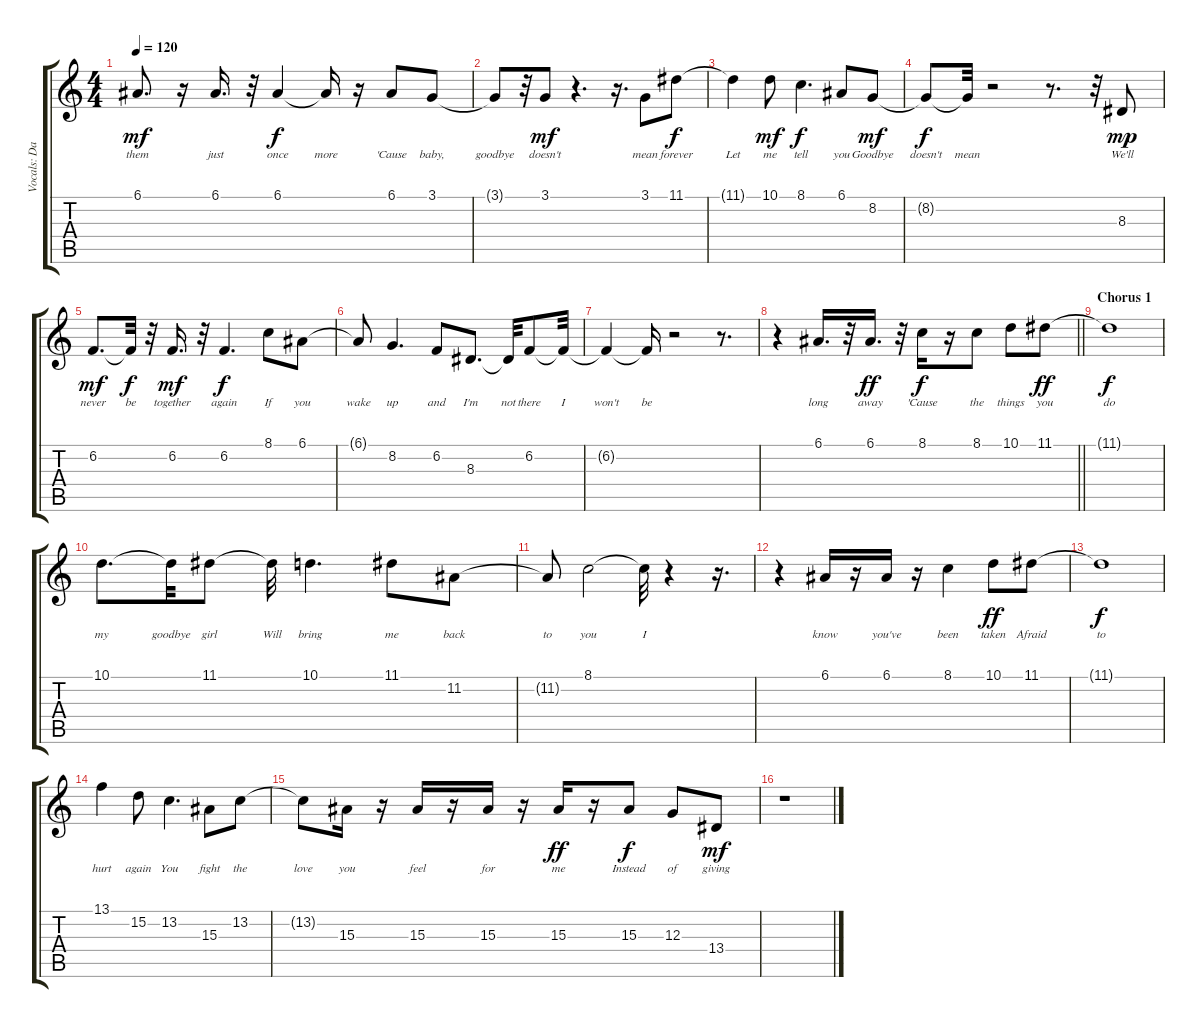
\track ("Vocals: David Gates" "Vocals: Da") {instrument sopranosax}
\staff {score tabs}
\tuning (E4 B3 G3 D3 A2 E2) {hide}
\ts (4 4)
\tempo 120
\clef g2
\ks c
6.1.8{d lyrics (0 "them") lyrics (1 "") lyrics (2 "") lyrics (3 "") lyrics (4 "") dy mf} r.16 6.1.16{d lyrics (0 "just") lyrics (1 "") lyrics (2 "") lyrics (3 "") lyrics (4 "")} r.32 6.1.4{lyrics (0 "once") lyrics (1 "") lyrics (2 "") lyrics (3 "") lyrics (4 "") dy f} 6.1{t}.16{lyrics (0 "more") lyrics (1 "") lyrics (2 "") lyrics (3 "") lyrics (4 "")} r.16 6.1.8{lyrics (0 "'Cause") lyrics (1 "") lyrics (2 "") lyrics (3 "") lyrics (4 "")} 3.1.8{lyrics (0 "baby,") lyrics (1 "") lyrics (2 "") lyrics (3 "") lyrics (4 "")} |
3.1{t}.8{lyrics (0 "goodbye") lyrics (1 "") lyrics (2 "") lyrics (3 "") lyrics (4 "")} r.32 3.1.8{lyrics (0 "doesn't") lyrics (1 "") lyrics (2 "") lyrics (3 "") lyrics (4 "") dy mf} r.4{d} r.16{d} 3.1.8{lyrics (0 "mean") lyrics (1 "") lyrics (2 "") lyrics (3 "") lyrics (4 "")} 11.1.8{lyrics (0 "forever") lyrics (1 "") lyrics (2 "") lyrics (3 "") lyrics (4 "") dy f} |
11.1{t}.4{lyrics (0 "Let") lyrics (1 "") lyrics (2 "") lyrics (3 "") lyrics (4 "")} 10.1.8{lyrics (0 "me") lyrics (1 "") lyrics (2 "") lyrics (3 "") lyrics (4 "") dy mf} 8.1.4{d lyrics (0 "tell") lyrics (1 "") lyrics (2 "") lyrics (3 "") lyrics (4 "") dy f} 6.1.8{lyrics (0 "you") lyrics (1 "") lyrics (2 "") lyrics (3 "") lyrics (4 "")} 8.2.8{lyrics (0 "Goodbye") lyrics (1 "") lyrics (2 "") lyrics (3 "") lyrics (4 "") dy mf} |
8.2{t}.8{lyrics (0 "doesn't") lyrics (1 "") lyrics (2 "") lyrics (3 "") lyrics (4 "") dy f} 8.2{t}.32{lyrics (0 "mean") lyrics (1 "") lyrics (2 "") lyrics (3 "") lyrics (4 "")} r.2 r.8{d} r.32 8.3.8{lyrics (0 "We'll") lyrics (1 "") lyrics (2 "") lyrics (3 "") lyrics (4 "") dy mp} |
6.2.8{d lyrics (0 "never") lyrics (1 "") lyrics (2 "") lyrics (3 "") lyrics (4 "") dy mf} 6.2{t}.32{lyrics (0 "be") lyrics (1 "") lyrics (2 "") lyrics (3 "") lyrics (4 "") dy f} r.32 6.2.16{d lyrics (0 "together") lyrics (1 "") lyrics (2 "") lyrics (3 "") lyrics (4 "") dy mf} r.32 6.2.4{d lyrics (0 "again") lyrics (1 "") lyrics (2 "") lyrics (3 "") lyrics (4 "") dy f} 8.1.8{lyrics (0 "If") lyrics (1 "") lyrics (2 "") lyrics (3 "") lyrics (4 "")} 6.1.8{lyrics (0 "you") lyrics (1 "") lyrics (2 "") lyrics (3 "") lyrics (4 "")} |
6.1{t}.8{lyrics (0 "wake") lyrics (1 "") lyrics (2 "") lyrics (3 "") lyrics (4 "")} 8.2.4{d lyrics (0 "up") lyrics (1 "") lyrics (2 "") lyrics (3 "") lyrics (4 "")} 6.2.8{lyrics (0 "and") lyrics (1 "") lyrics (2 "") lyrics (3 "") lyrics (4 "")} 8.3.8{d lyrics (0 "I'm") lyrics (1 "") lyrics (2 "") lyrics (3 "") lyrics (4 "")} 8.3{t}.32{lyrics (0 "not") lyrics (1 "") lyrics (2 "") lyrics (3 "") lyrics (4 "")} 6.2.8{lyrics (0 "there") lyrics (1 "") lyrics (2 "") lyrics (3 "") lyrics (4 "")} 6.2{t}.32{lyrics (0 "I") lyrics (1 "") lyrics (2 "") lyrics (3 "") lyrics (4 "")} |
6.2{t}.4{lyrics (0 "won't") lyrics (1 "") lyrics (2 "") lyrics (3 "") lyrics (4 "")} 6.2{t}.16{lyrics (0 "be") lyrics (1 "") lyrics (2 "") lyrics (3 "") lyrics (4 "")} r.2 r.8{d} |
\barLineRight lightlight
r.4 6.1.16{d lyrics (0 "long") lyrics (1 "") lyrics (2 "") lyrics (3 "") lyrics (4 "")} r.32 6.1.16{d lyrics (0 "away") lyrics (1 "") lyrics (2 "") lyrics (3 "") lyrics (4 "") dy ff} r.32 8.1.16{lyrics (0 "'Cause") lyrics (1 "") lyrics (2 "") lyrics (3 "") lyrics (4 "") dy f} r.16 8.1.8{lyrics (0 "the") lyrics (1 "") lyrics (2 "") lyrics (3 "") lyrics (4 "")} 10.1.8{lyrics (0 "things") lyrics (1 "") lyrics (2 "") lyrics (3 "") lyrics (4 "")} 11.1.8{lyrics (0 "you") lyrics (1 "") lyrics (2 "") lyrics (3 "") lyrics (4 "") dy ff} |
\section ("" "Chorus 1")
11.1{t}.1{lyrics (0 "do") lyrics (1 "") lyrics (2 "") lyrics (3 "") lyrics (4 "") dy f} |
10.1.8{d lyrics (0 "my") lyrics (1 "") lyrics (2 "") lyrics (3 "") lyrics (4 "")} 10.1{t}.32{lyrics (0 "goodbye") lyrics (1 "") lyrics (2 "") lyrics (3 "") lyrics (4 "")} 11.1.8{lyrics (0 "girl") lyrics (1 "") lyrics (2 "") lyrics (3 "") lyrics (4 "")} 11.1{t}.32{lyrics (0 "Will") lyrics (1 "") lyrics (2 "") lyrics (3 "") lyrics (4 "")} 10.1.4{d lyrics (0 "bring") lyrics (1 "") lyrics (2 "") lyrics (3 "") lyrics (4 "")} 11.1.8{lyrics (0 "me") lyrics (1 "") lyrics (2 "") lyrics (3 "") lyrics (4 "")} 11.2.8{lyrics (0 "back") lyrics (1 "") lyrics (2 "") lyrics (3 "") lyrics (4 "")} |
11.2{t}.8{lyrics (0 "to") lyrics (1 "") lyrics (2 "") lyrics (3 "") lyrics (4 "")} 8.1.2{lyrics (0 "you") lyrics (1 "") lyrics (2 "") lyrics (3 "") lyrics (4 "")} 8.1{t}.32{lyrics (0 "I") lyrics (1 "") lyrics (2 "") lyrics (3 "") lyrics (4 "")} r.4 r.16{d} |
r.4 6.1.16{lyrics (0 "know") lyrics (1 "") lyrics (2 "") lyrics (3 "") lyrics (4 "")} r.16 6.1.16{lyrics (0 "you've") lyrics (1 "") lyrics (2 "") lyrics (3 "") lyrics (4 "")} r.16 8.1.4{lyrics (0 "been") lyrics (1 "") lyrics (2 "") lyrics (3 "") lyrics (4 "")} 10.1.8{lyrics (0 "taken") lyrics (1 "") lyrics (2 "") lyrics (3 "") lyrics (4 "") dy ff} 11.1.8{lyrics (0 "Afraid") lyrics (1 "") lyrics (2 "") lyrics (3 "") lyrics (4 "")} |
11.1{t}.1{lyrics (0 "to") lyrics (1 "") lyrics (2 "") lyrics (3 "") lyrics (4 "") dy f} |
13.1.4{lyrics (0 "hurt") lyrics (1 "") lyrics (2 "") lyrics (3 "") lyrics (4 "")} 15.2.8{lyrics (0 "again") lyrics (1 "") lyrics (2 "") lyrics (3 "") lyrics (4 "")} 13.2.4{d lyrics (0 "You") lyrics (1 "") lyrics (2 "") lyrics (3 "") lyrics (4 "")} 15.3.8{lyrics (0 "fight") lyrics (1 "") lyrics (2 "") lyrics (3 "") lyrics (4 "")} 13.2.8{lyrics (0 "the") lyrics (1 "") lyrics (2 "") lyrics (3 "") lyrics (4 "")} |
13.2{t}.8{lyrics (0 "love") lyrics (1 "") lyrics (2 "") lyrics (3 "") lyrics (4 "")} 15.3.16{lyrics (0 "you") lyrics (1 "") lyrics (2 "") lyrics (3 "") lyrics (4 "")} r.16 15.3.16{lyrics (0 "feel") lyrics (1 "") lyrics (2 "") lyrics (3 "") lyrics (4 "")} r.16 15.3.16{lyrics (0 "for") lyrics (1 "") lyrics (2 "") lyrics (3 "") lyrics (4 "")} r.16 15.3.16{lyrics (0 "me") lyrics (1 "") lyrics (2 "") lyrics (3 "") lyrics (4 "") dy ff} r.16 15.3.8{lyrics (0 "Instead") lyrics (1 "") lyrics (2 "") lyrics (3 "") lyrics (4 "") dy f} 12.3.8{lyrics (0 "of") lyrics (1 "") lyrics (2 "") lyrics (3 "") lyrics (4 "")} 13.4.8{lyrics (0 "giving") lyrics (1 "") lyrics (2 "") lyrics (3 "") lyrics (4 "") dy mf} |
r.1
